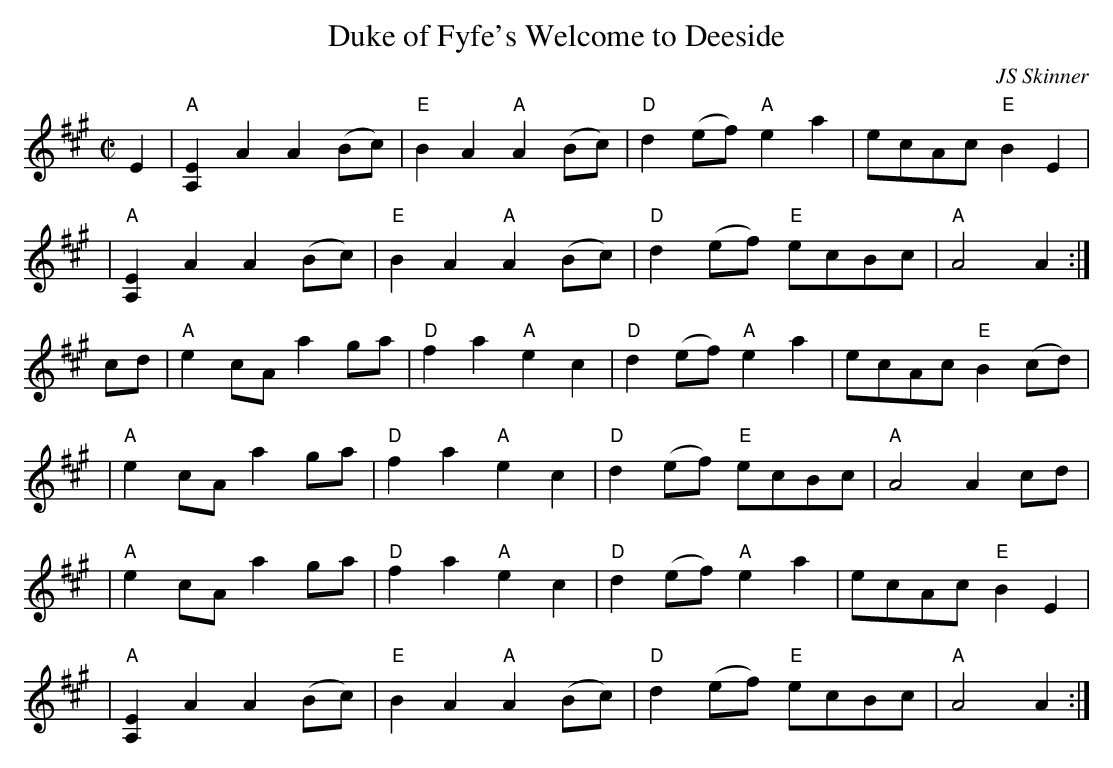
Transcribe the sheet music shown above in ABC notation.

X:1
T: Duke of Fyfe's Welcome to Deeside
C: JS Skinner
M: C|
K: A
E2 \
| "A"[A,2E2]A2 A2(Bc) | "E"B2A2 "A"A2(Bc) | "D"d2(ef) "A"e2a2 | ecAc "E"B2E2 |
| "A"[A,2E2]A2 A2(Bc) | "E"B2A2 "A"A2(Bc) | "D"d2(ef) "E"ecBc | "A"A4 A2 :|
cd \
| "A"e2cA a2ga | "D"f2a2 "A"e2c2 | "D"d2(ef) "A"e2a2 | ecAc "E"B2(cd) |
| "A"e2cA a2ga | "D"f2a2 "A"e2c2 | "D"d2(ef) "E"ecBc | "A"A4 A2cd |
| "A"e2cA a2ga | "D"f2a2 "A"e2c2 | "D"d2(ef) "A"e2a2 | ecAc "E"B2E2 |
| "A"[A,2E2]A2 A2(Bc) | "E"B2A2 "A"A2(Bc) | "D"d2(ef) "E"ecBc | "A"A4 A2 :|
